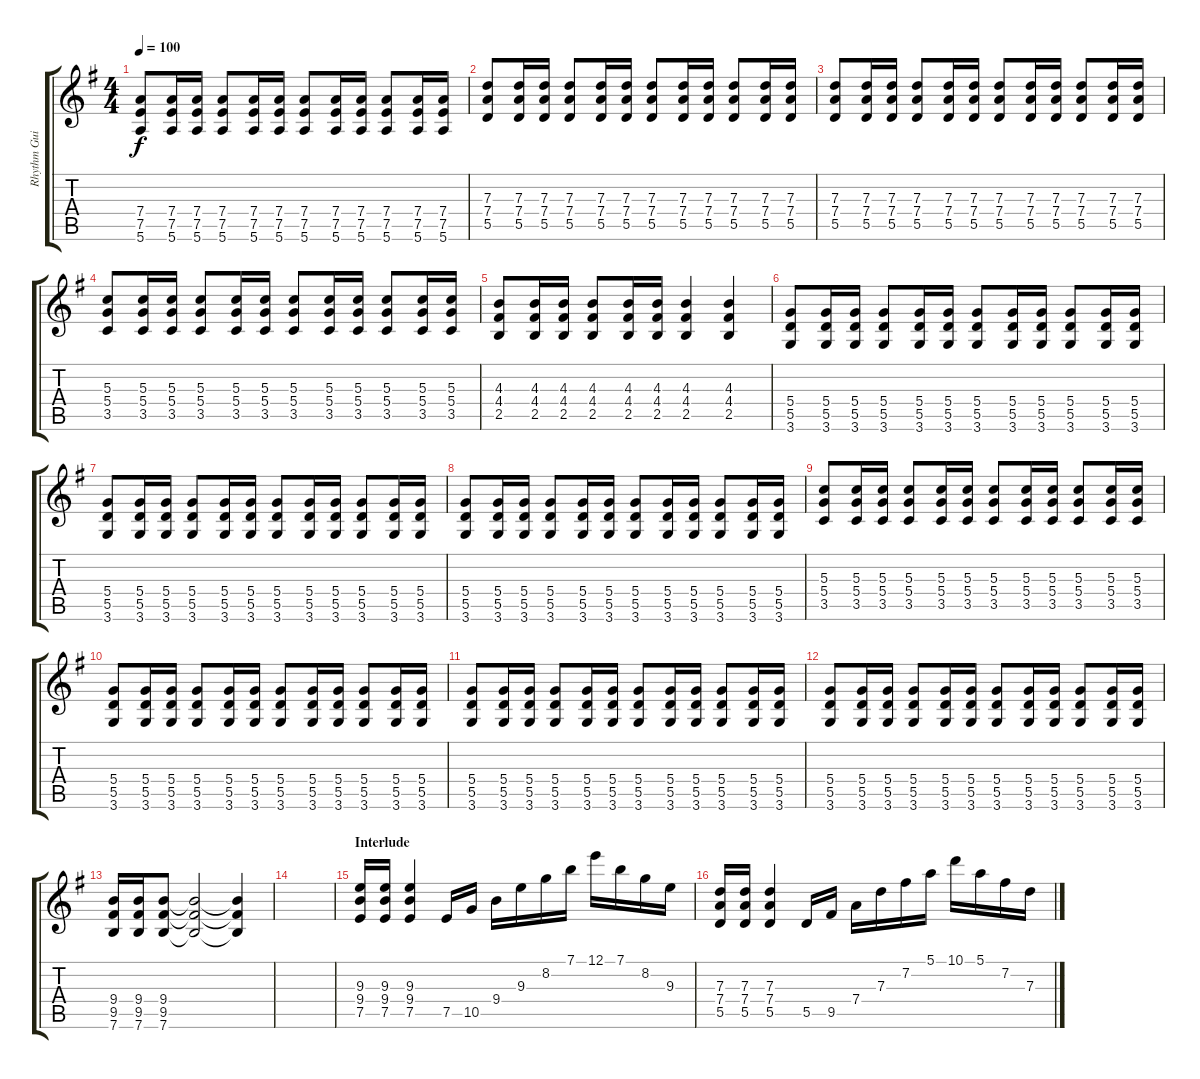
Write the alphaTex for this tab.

\track ("Rhythm Guitar" "Rhythm Gui") {instrument overdrivenguitar}
\staff {score tabs}
\tuning (E4 B3 G3 D3 A2 E2) {hide}
\ts (4 4)
\tempo 100
\clef g2
\ks eminor
(7.4 7.5 5.6).8{dy f} (7.4 7.5 5.6).16 (7.4 7.5 5.6).16 (7.4 7.5 5.6).8 (7.4 7.5 5.6).16 (7.4 7.5 5.6).16 (7.4 7.5 5.6).8 (7.4 7.5 5.6).16 (7.4 7.5 5.6).16 (7.4 7.5 5.6).8 (7.4 7.5 5.6).16 (7.4 7.5 5.6).16 |
(7.3 7.4 5.5).8 (7.3 7.4 5.5).16 (7.3 7.4 5.5).16 (7.3 7.4 5.5).8 (7.3 7.4 5.5).16 (7.3 7.4 5.5).16 (7.3 7.4 5.5).8 (7.3 7.4 5.5).16 (7.3 7.4 5.5).16 (7.3 7.4 5.5).8 (7.3 7.4 5.5).16 (7.3 7.4 5.5).16 |
(7.3 7.4 5.5).8 (7.3 7.4 5.5).16 (7.3 7.4 5.5).16 (7.3 7.4 5.5).8 (7.3 7.4 5.5).16 (7.3 7.4 5.5).16 (7.3 7.4 5.5).8 (7.3 7.4 5.5).16 (7.3 7.4 5.5).16 (7.3 7.4 5.5).8 (7.3 7.4 5.5).16 (7.3 7.4 5.5).16 |
(5.3 5.4 3.5).8 (5.3 5.4 3.5).16 (5.3 5.4 3.5).16 (5.3 5.4 3.5).8 (5.3 5.4 3.5).16 (5.3 5.4 3.5).16 (5.3 5.4 3.5).8 (5.3 5.4 3.5).16 (5.3 5.4 3.5).16 (5.3 5.4 3.5).8 (5.3 5.4 3.5).16 (5.3 5.4 3.5).16 |
(4.3 4.4 2.5).8 (4.3 4.4 2.5).16 (4.3 4.4 2.5).16 (4.3 4.4 2.5).8 (4.3 4.4 2.5).16 (4.3 4.4 2.5).16 (4.3 4.4 2.5).4 (4.3 4.4 2.5).4 |
(5.4 5.5 3.6).8 (5.4 5.5 3.6).16 (5.4 5.5 3.6).16 (5.4 5.5 3.6).8 (5.4 5.5 3.6).16 (5.4 5.5 3.6).16 (5.4 5.5 3.6).8 (5.4 5.5 3.6).16 (5.4 5.5 3.6).16 (5.4 5.5 3.6).8 (5.4 5.5 3.6).16 (5.4 5.5 3.6).16 |
(5.4 5.5 3.6).8 (5.4 5.5 3.6).16 (5.4 5.5 3.6).16 (5.4 5.5 3.6).8 (5.4 5.5 3.6).16 (5.4 5.5 3.6).16 (5.4 5.5 3.6).8 (5.4 5.5 3.6).16 (5.4 5.5 3.6).16 (5.4 5.5 3.6).8 (5.4 5.5 3.6).16 (5.4 5.5 3.6).16 |
(5.4 5.5 3.6).8 (5.4 5.5 3.6).16 (5.4 5.5 3.6).16 (5.4 5.5 3.6).8 (5.4 5.5 3.6).16 (5.4 5.5 3.6).16 (5.4 5.5 3.6).8 (5.4 5.5 3.6).16 (5.4 5.5 3.6).16 (5.4 5.5 3.6).8 (5.4 5.5 3.6).16 (5.4 5.5 3.6).16 |
(5.3 5.4 3.5).8 (5.3 5.4 3.5).16 (5.3 5.4 3.5).16 (5.3 5.4 3.5).8 (5.3 5.4 3.5).16 (5.3 5.4 3.5).16 (5.3 5.4 3.5).8 (5.3 5.4 3.5).16 (5.3 5.4 3.5).16 (5.3 5.4 3.5).8 (5.3 5.4 3.5).16 (5.3 5.4 3.5).16 |
(5.4 5.5 3.6).8 (5.4 5.5 3.6).16 (5.4 5.5 3.6).16 (5.4 5.5 3.6).8 (5.4 5.5 3.6).16 (5.4 5.5 3.6).16 (5.4 5.5 3.6).8 (5.4 5.5 3.6).16 (5.4 5.5 3.6).16 (5.4 5.5 3.6).8 (5.4 5.5 3.6).16 (5.4 5.5 3.6).16 |
(5.4 5.5 3.6).8 (5.4 5.5 3.6).16 (5.4 5.5 3.6).16 (5.4 5.5 3.6).8 (5.4 5.5 3.6).16 (5.4 5.5 3.6).16 (5.4 5.5 3.6).8 (5.4 5.5 3.6).16 (5.4 5.5 3.6).16 (5.4 5.5 3.6).8 (5.4 5.5 3.6).16 (5.4 5.5 3.6).16 |
(5.4 5.5 3.6).8 (5.4 5.5 3.6).16 (5.4 5.5 3.6).16 (5.4 5.5 3.6).8 (5.4 5.5 3.6).16 (5.4 5.5 3.6).16 (5.4 5.5 3.6).8 (5.4 5.5 3.6).16 (5.4 5.5 3.6).16 (5.4 5.5 3.6).8 (5.4 5.5 3.6).16 (5.4 5.5 3.6).16 |
(9.4 9.5 7.6).16 (9.4 9.5 7.6).16 (9.4 9.5 7.6).8 (9.4{t} 9.5{t} 7.6{t}).2 (9.4{t} 9.5{t} 7.6{t}).4 |
|
\section ("" "Interlude")
(9.3 9.4 7.5).16{volume 12} (9.3 9.4 7.5).16 (9.3 9.4 7.5).4 7.5.16 10.5.16 9.4.16 9.3.16 8.2.16 7.1.16 12.1.16 7.1.16 8.2.16 9.3.16 |
(7.3 7.4 5.5).16 (7.3 7.4 5.5).16 (7.3 7.4 5.5).4 5.5.16 9.5.16 7.4.16 7.3.16 7.2.16 5.1.16 10.1.16 5.1.16 7.2.16 7.3.16
